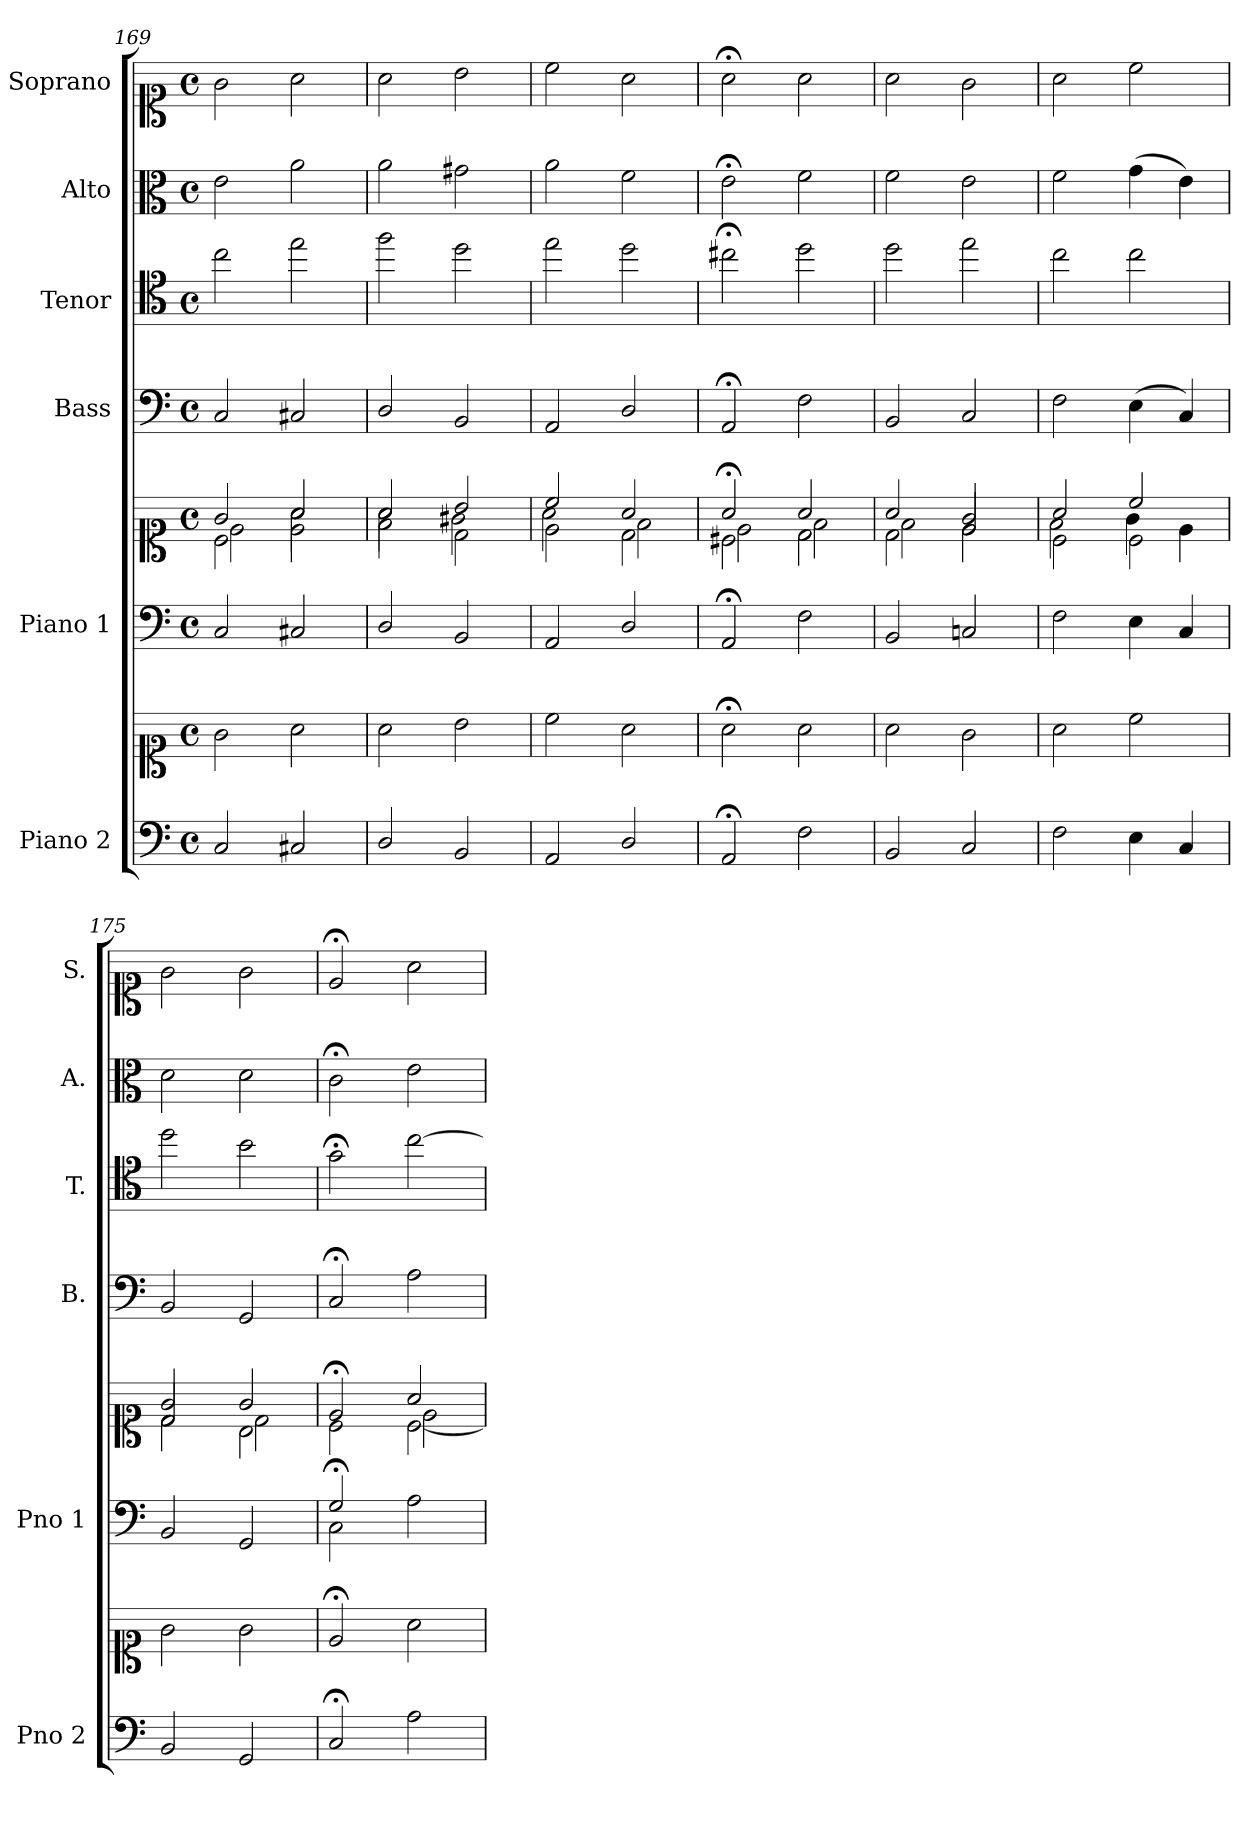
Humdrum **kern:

**kern	**kern	**kern	**kern	**kern	**kern	**kern	**kern
*part6	*part6	*part5	*part5	*part4	*part3	*part2	*part1
*staff8	*staff7	*staff6	*staff5	*staff4	*staff3	*staff2	*staff1
*I"Piano 2	*	*I"Piano 1	*	*I"Bass	*I"Tenor	*I"Alto	*I"Soprano
*I'Pno 2	*	*I'Pno 1	*	*I'B.	*I'T.	*I'A.	*I'S.
*clefF4	*clefC1	*clefF4	*clefC1	*clefF4	*clefC4	*clefC3	*clefC1
*	*	*	*	*	*ITrd7c12	*	*
*k[]	*k[]	*k[]	*k[]	*k[]	*k[]	*k[]	*k[]
*M4/4	*M4/4	*M4/4	*M4/4	*M4/4	*M4/4	*M4/4	*M4/4
*met(c)	*met(c)	*met(c)	*met(c)	*met(c)	*met(c)	*met(c)	*met(c)
=169	=169	=169	=169	=169	=169	=169	=169
*	*	*	*^	*	*	*	*
*	*	*	*	*^	*	*	*	*
2C/	2g\	2C/	2g/	2c\	2e\	2C/	2c\	2e\	2g\
2C#X/	2a\	2C#X/	2a/	2e\	2a\	2C#X/	2e\	2a\	2a\
=170	=170	=170	=170	=170	=170	=170	=170	=170	=170
2D/	2a\	2D/	2a/	2f\	2a\	2D/	2f\	2a\	2a\
2BB/	2b\	2BB/	2b/	2d\	2g#X\	2BB/	2d\	2g#X\	2b\
=171	=171	=171	=171	=171	=171	=171	=171	=171	=171
2AA/	2cc\	2AA/	2cc/	2e\	2a\	2AA/	2e\	2a\	2cc\
2D/	2a\	2D/	2a/	2d\	2f\	2D/	2d\	2f\	2a\
=172	=172	=172	=172	=172	=172	=172	=172	=172	=172
2AA;/	2a;<\	2AA;/	2a;</	2c#X\	2e\	2AA;</	2c#X;<\	2e;<\	2a;<\
2F\	2a\	2F\	2a/	2d\	2f\	2F\	2d\	2f\	2a\
=173	=173	=173	=173	=173	=173	=173	=173	=173	=173
2BB/	2a\	2BB/	2a/	2d\	2f\	2BB/	2d\	2f\	2a\
2C/	2g\	2Cn/	2g/	2e\	2e/	2C/	2e\	2e\	2g\
!!LO:PB:g=z
=174	=174	=174	=174	=174	=174	=174	=174	=174	=174
2F\	2a\	2F\	2a/	2c\	2f\	2F\	2c\	2f\	2a\
4E\	2cc\	4E\	2cc/	2c\	4g\	(4E\	2c\	(4g\	2cc\
4C/	.	4C/	.	.	4e\	4C/)	.	4e\)	.
=175	=175	=175	=175	=175	=175	=175	=175	=175	=175
2BB/	2g\	2BB/	2g/	2d\	2d/	2BB/	2d\	2d\	2g\
2GG/	2g\	2GG/	2g/	2B\	2d\	2GG/	2B\	2d\	2g\
=176	=176	=176	=176	=176	=176	=176	=176	=176	=176
*	*	*^	*	*	*	*	*	*	*
2C;/	2e;</	2G;/	2C\	2e;</	2ryy	2c\	2C;</	2G;<\	2c;<\	2e;</
2A\	2a\	2ryy	2A\	2a/	[<2c\	2e\	2A\	[>2c\	2e\	2a\
*	*	*v	*v	*	*	*	*	*	*	*
*	*	*	*v	*v	*v	*	*	*	*
=	=	=	=	=	=	=	=
*-	*-	*-	*-	*-	*-	*-	*-
